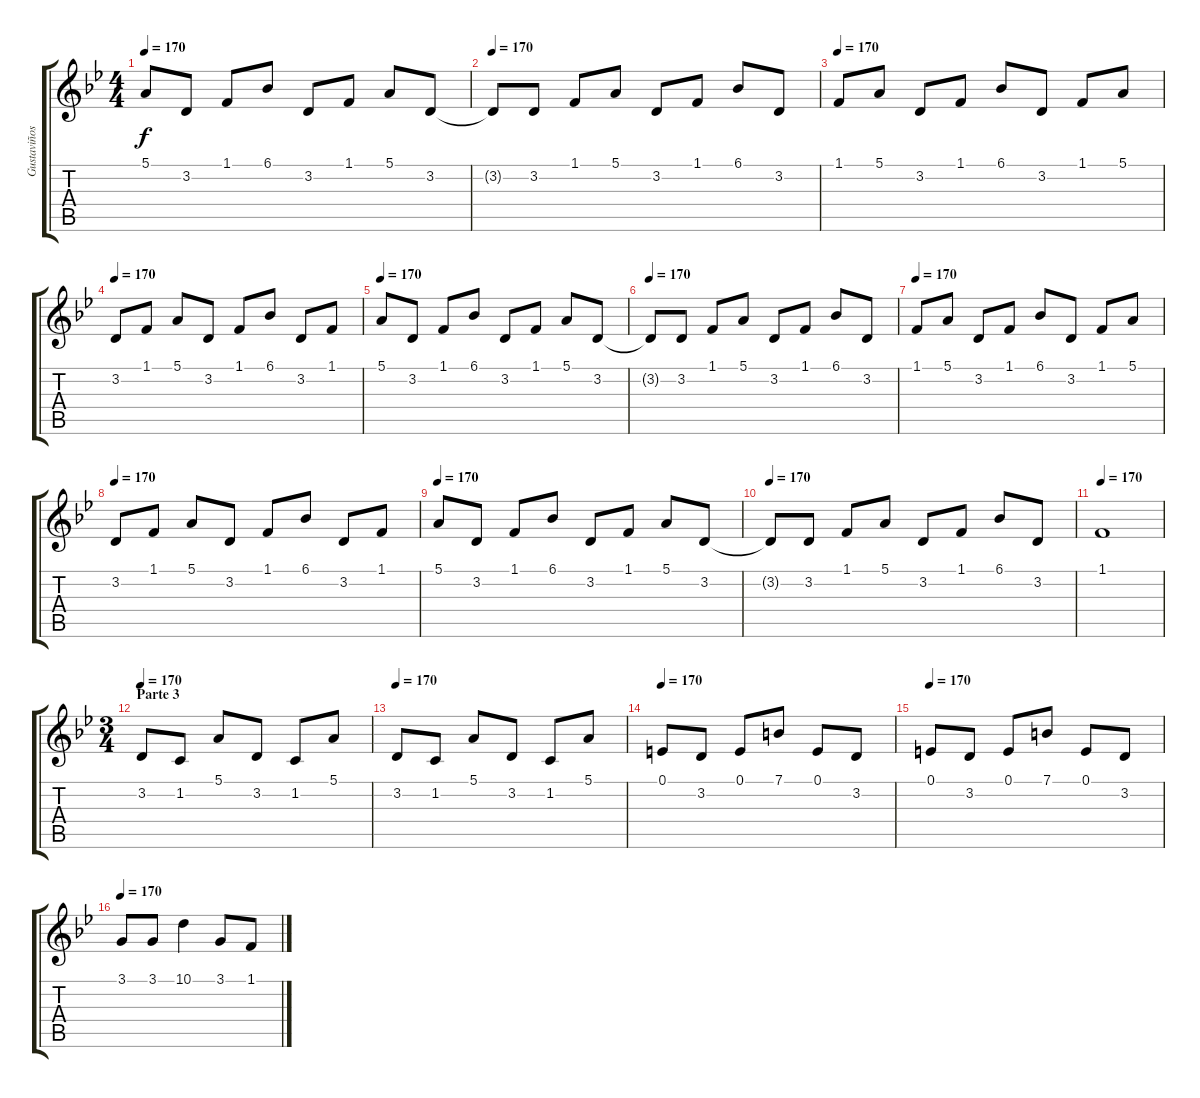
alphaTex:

\track ("Gustaviños Right Piano" "Gustaviños") {instrument acousticgrandpiano}
\staff {score tabs}
\tuning (E4 B3 G3 D3 A2 E2) {hide}
\ts (4 4)
\tempo 170
\clef g2
\ks gminor
5.1.8{dy f volume 10 instrument lead1square} 3.2.8 1.1.8 6.1.8 3.2.8 1.1.8 5.1.8 3.2.8 |
\tempo 170
3.2{t}.8{volume 10 instrument lead1square} 3.2.8 1.1.8 5.1.8 3.2.8 1.1.8 6.1.8 3.2.8 |
\tempo 170
1.1.8{volume 10 instrument lead1square} 5.1.8 3.2.8 1.1.8 6.1.8 3.2.8 1.1.8 5.1.8 |
\tempo 170
3.2.8{volume 10 instrument lead1square} 1.1.8 5.1.8 3.2.8 1.1.8 6.1.8 3.2.8 1.1.8 |
\tempo 170
5.1.8{volume 10 instrument lead1square} 3.2.8 1.1.8 6.1.8 3.2.8 1.1.8 5.1.8 3.2.8 |
\tempo 170
3.2{t}.8{volume 10 instrument lead1square} 3.2.8 1.1.8 5.1.8 3.2.8 1.1.8 6.1.8 3.2.8 |
\tempo 170
1.1.8{volume 10 instrument lead1square} 5.1.8 3.2.8 1.1.8 6.1.8 3.2.8 1.1.8 5.1.8 |
\tempo 170
3.2.8{volume 10 instrument lead1square} 1.1.8 5.1.8 3.2.8 1.1.8 6.1.8 3.2.8 1.1.8 |
\tempo 170
5.1.8{volume 10 instrument lead1square} 3.2.8 1.1.8 6.1.8 3.2.8 1.1.8 5.1.8 3.2.8 |
\tempo 170
3.2{t}.8{volume 10 instrument lead1square} 3.2.8 1.1.8 5.1.8 3.2.8 1.1.8 6.1.8 3.2.8 |
\tempo 170
1.1.1{volume 10 instrument lead1square} |
\ts (3 4)
\section ("" "Parte 3")
\tempo 170
3.2.8{volume 12 instrument lead1square} 1.2.8 5.1.8 3.2.8 1.2.8 5.1.8 |
\tempo 170
3.2.8{volume 12 instrument lead1square} 1.2.8 5.1.8 3.2.8 1.2.8 5.1.8 |
\tempo 170
0.1.8{volume 12 instrument lead1square} 3.2.8 0.1.8 7.1.8 0.1.8 3.2.8 |
\tempo 170
0.1.8{volume 12 instrument lead1square} 3.2.8 0.1.8 7.1.8 0.1.8 3.2.8 |
\tempo 170
3.1.8{volume 12 instrument lead1square} 3.1.8 10.1.4 3.1.8 1.1.8
